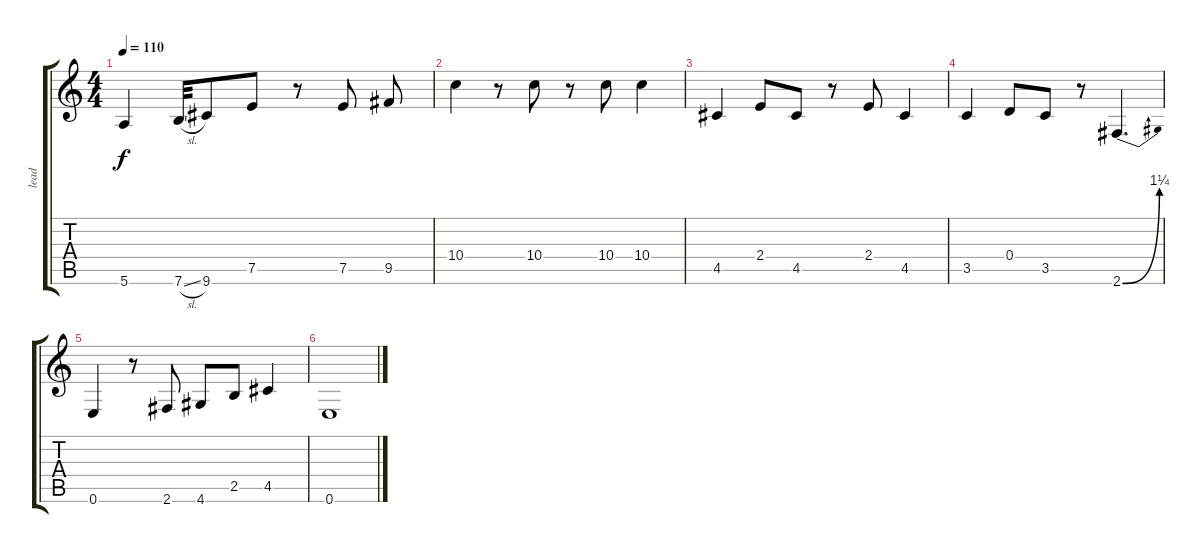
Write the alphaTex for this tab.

\track ("lead" "lead") {instrument electricguitarjazz}
\staff {score tabs}
\tuning (E4 B3 G3 D3 A2 E2) {hide}
\ts (4 4)
\tempo 110
\clef g2
\ks c
5.6.4{dy f} 7.6{sl}.32 9.6.8 7.5.8 r.8 7.5.8 9.5.8 |
10.4.4 r.8 10.4.8 r.8 10.4.8 10.4.4 |
4.5.4 2.4.8 4.5.8 r.8 2.4.8 4.5.4 |
3.5.4 0.4.8 3.5.8 r.8 2.6{be (bend 0 0 60 5)}.4{d} |
0.6.4 r.8 2.6.8 4.6.8 2.5.8 4.5.4 |
0.6.1
